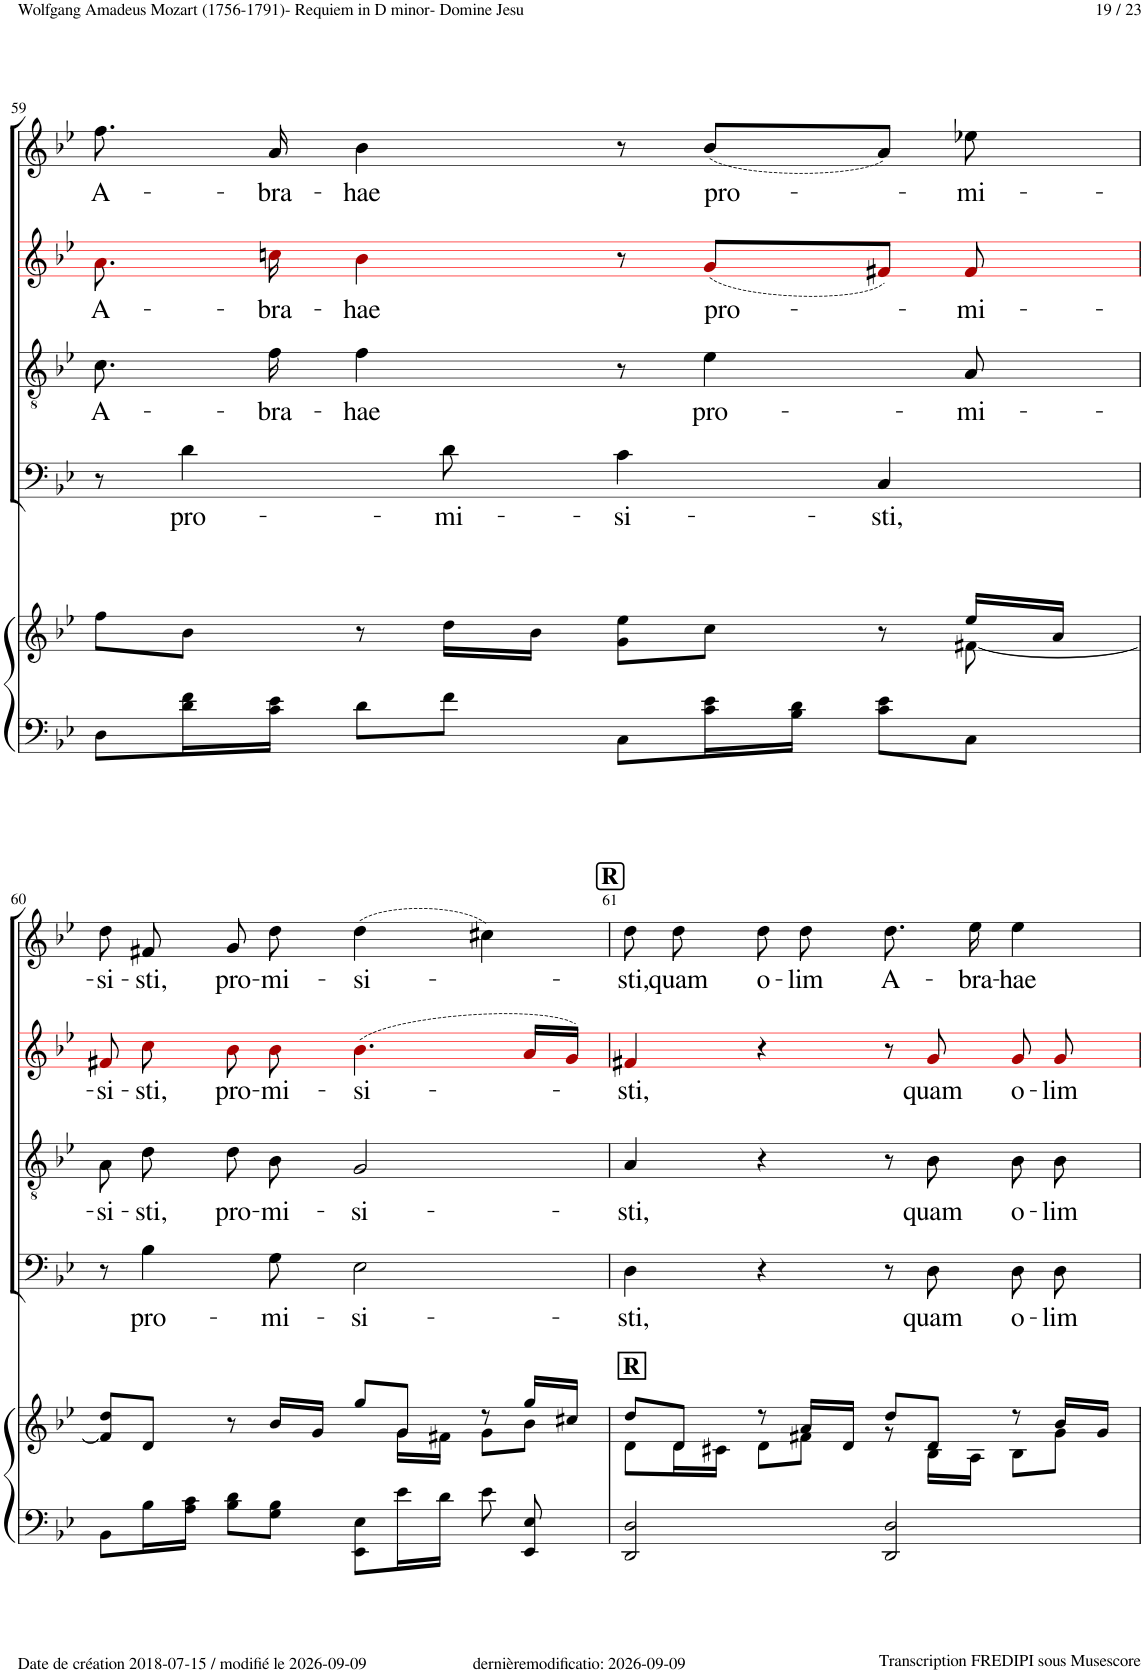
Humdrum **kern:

**kern	**kern	**kern	**text	**kern	**text	**kern	**text	**kern	**text
*part5	*part5	*part4	*part4	*part3	*part3	*part2	*part2	*part1	*part1
*staff6	*staff5	*staff4	*staff4	*staff3	*staff3	*staff2	*staff2	*staff1	*staff1
*I"Piano	*	*I"Bass	*	*I"Tenor	*	*I"Alto	*	*I"Soprano	*
*I'Pno	*	*	*	*	*	*	*	*	*
!!LO:PB:g=z
*clefF4	*clefG2	*clefF4	*	*clefGv2	*	*clefG2	*	*clefG2	*
*	*	*	*	*	*	*ITrd1c2	*	*	*
*k[b-e-]	*k[b-e-]	*k[b-e-]	*	*k[b-e-]	*	*k[b-e-]	*	*k[b-e-]	*
*M4/4	*M4/4	*M4/4	*	*M4/4	*	*M4/4	*	*M4/4	*
*met(c)	*met(c)	*met(c)	*	*met(c)	*	*met(c)	*	*met(c)	*
=59	=59	=59	=59	=59	=59	=59	=59	=59	=59
*	*^	*	*	*	*	*	*	*	*
!	!	!	!	!	!	!LO:LY:b	!	!LO:LY:b	!	!LO:LY:b
8D\L	8ff\L	4ryy	8r	.	8.c!\L	A-	8.a!i\	A-	8.ff!\	A-
!	!	!	!	!LO:LY:b	!	!	!	!	!	!
16d\ 16f\L	8b-\J	.	4d!\	pro-	.	.	.	.	.	.
!	!	!	!	!	!	!LO:LY:b	!	!LO:LY:b	!	!LO:LY:b
16c\ 16e-\JJ	.	.	.	.	16f!\Jk	-bra-	16ccn!i\	-bra-	16a!/	-bra-
!	!	!	!	!	!	!LO:LY:b	!	!LO:LY:b	!	!LO:LY:b
8d\L	8r	8ryy	.	.	4f!\	-hae	4b-!i\	-hae	4b-!\	-hae
!	!	!	!	!LO:LY:b	!	!	!	!	!	!
8f\J	16dd\LL	4.ryy	8d!\	-mi-	.	.	.	.	.	.
.	16b-\JJ	.	.	.	.	.	.	.	.	.
!	!	!	!	!LO:LY:b	!	!	!	!	!	!
8C\L	8g\ 8ee-\L	.	4c!\	-si-	8r	.	8r	.	8r	.
!	!	!	!	!	!	!LO:LY:b	!	!LO:LY:b	!	!LO:LY:b
16c\ 16e-\L	8cc\J	.	.	.	4e-!\	pro-	(8g!i/L	pro-	(8b-!/L	pro-
16B-\ 16d\JJ	.	.	.	.	.	.	.	.	.	.
!	!	!	!	!LO:LY:b	!	!	!	!	!	!
8c\ 8e-\L	8r	8ryy	4C!/	-sti,	.	.	8f#X!i/J)	.	8a!/J)	.
!	!	!	!	!	!	!LO:LY:b	!	!LO:LY:b	!	!LO:LY:b
8C\J	16ee-/LL	[8f#X\	.	.	8A!/	-mi-	8f#!i/	-mi-	8ee-X!\	-mi-
.	16a/JJ	.	.	.	.	.	.	.	.	.
!!LO:LB:g=z
=60	=60	=60	=60	=60	=60	=60	=60	=60	=60	=60
!	!	!	!	!	!	!LO:LY:b	!	!LO:LY:b	!	!LO:LY:b
8BB-\L	8f#/] 8dd/L	4ryy	8r	.	8A!\L	-si-	8f#X!i/	-si-	8dd!\	-si-
!	!	!	!	!LO:LY:b	!	!LO:LY:b	!	!LO:LY:b	!	!LO:LY:b
16B-\L	8d/J	.	4B-!\	pro-	8d!\J	-sti,	8cc!i\	-sti,	8f#X!/	-sti,
16A\ 16c\JJ	.	.	.	.	.	.	.	.	.	.
!	!	!	!	!	!	!LO:LY:b	!	!LO:LY:b	!	!LO:LY:b
8B-\ 8d\L	8r	8ryy	.	.	8d!\L	pro-	8b-!i\	pro-	8g!/	pro-
!	!	!	!	!LO:LY:b	!	!LO:LY:b	!	!LO:LY:b	!	!LO:LY:b
8G\ 8B-\J	16b-/LL	8ryy	8G!\	-mi-	8B-!\J	-mi-	8b-!i\	-mi-	8dd!\	-mi-
.	16g/JJ	.	.	.	.	.	.	.	.	.
!	!	!	!	!LO:LY:b	!	!LO:LY:b	!	!LO:LY:b	!	!LO:LY:b
8EE-\ 8E-\L	8gg/L	8ryy	2E-!\	-si-	2G!/	-si-	(4.b-!i\	-si-	(4dd!\	-si-
16e-\L	8g/J	16g\LL	.	.	.	.	.	.	.	.
16d\JJ	.	16f#X\JJ	.	.	.	.	.	.	.	.
8e-\	8r	8g\L	.	.	.	.	.	.	4cc#X!\)	.
8EE-/ 8E-/	16gg/LL	8b-\J	.	.	.	.	16a!i/LL	.	.	.
.	16cc#X/JJ	.	.	.	.	.	16g!i/JJ)	.	.	.
!!LO:REH:place=s1:a:B:cj:fs=14:t=R
=61	=61	=61	=61	=61	=61	=61	=61	=61	=61	=61
!	!LO:TX:a:B:t=R	!	!	!	!	!	!	!	!	!
!	!	!	!	!LO:LY:b	!	!LO:LY:b	!	!LO:LY:b	!	!LO:LY:b
2DD/ 2D/	8dd/L	8d\L	4D!\	sti,	4A!/	sti,	4f#X!i/	-sti,	8dd!\	-sti,
!	!	!	!	!	!	!	!	!	!	!LO:LY:b
.	8d/J	16d\L	.	.	.	.	.	.	8dd!\	quam
.	.	16c#X\JJ	.	.	.	.	.	.	.	.
!	!	!	!	!	!	!	!	!	!	!LO:LY:b
.	8r	8d\L	4r	.	4r	.	4r	.	8dd!\	o-
!	!	!	!	!	!	!	!	!	!	!LO:LY:b
.	16a/LL	8f#X\J	.	.	.	.	.	.	8dd!\	-lim
.	16d/JJ	.	.	.	.	.	.	.	.	.
!	!	!	!	!	!	!	!	!	!	!LO:LY:b
2DD/ 2D/	8dd/L	8r	8r	.	8r	.	8r	.	8.dd!\	A-
!	!	!	!	!LO:LY:b	!	!LO:LY:b	!	!LO:LY:b	!	!
.	8d/J	16B-\LL	8D!\	quam	8B-!\	quam	8g!i/	quam	.	.
!	!	!	!	!	!	!	!	!	!	!LO:LY:b
.	.	16A\JJ	.	.	.	.	.	.	16ee-!\	-bra-
!	!	!	!	!LO:LY:b	!	!LO:LY:b	!	!LO:LY:b	!	!LO:LY:b
.	8r	8B-\L	8D!\L	o-	8B-!\L	o-	8g!i/	o-	4ee-!\	-hae
!	!	!	!	!LO:LY:b	!	!LO:LY:b	!	!LO:LY:b	!	!
.	16b-/LL	8g\J	8D!\J	-lim	8B-!\J	-lim	8g!i/	-lim	.	.
.	16g/JJ	.	.	.	.	.	.	.	.	.
*	*v	*v	*	*	*	*	*	*	*	*
=	=	=	=	=	=	=	=	=	=
*-	*-	*-	*-	*-	*-	*-	*-	*-	*-
